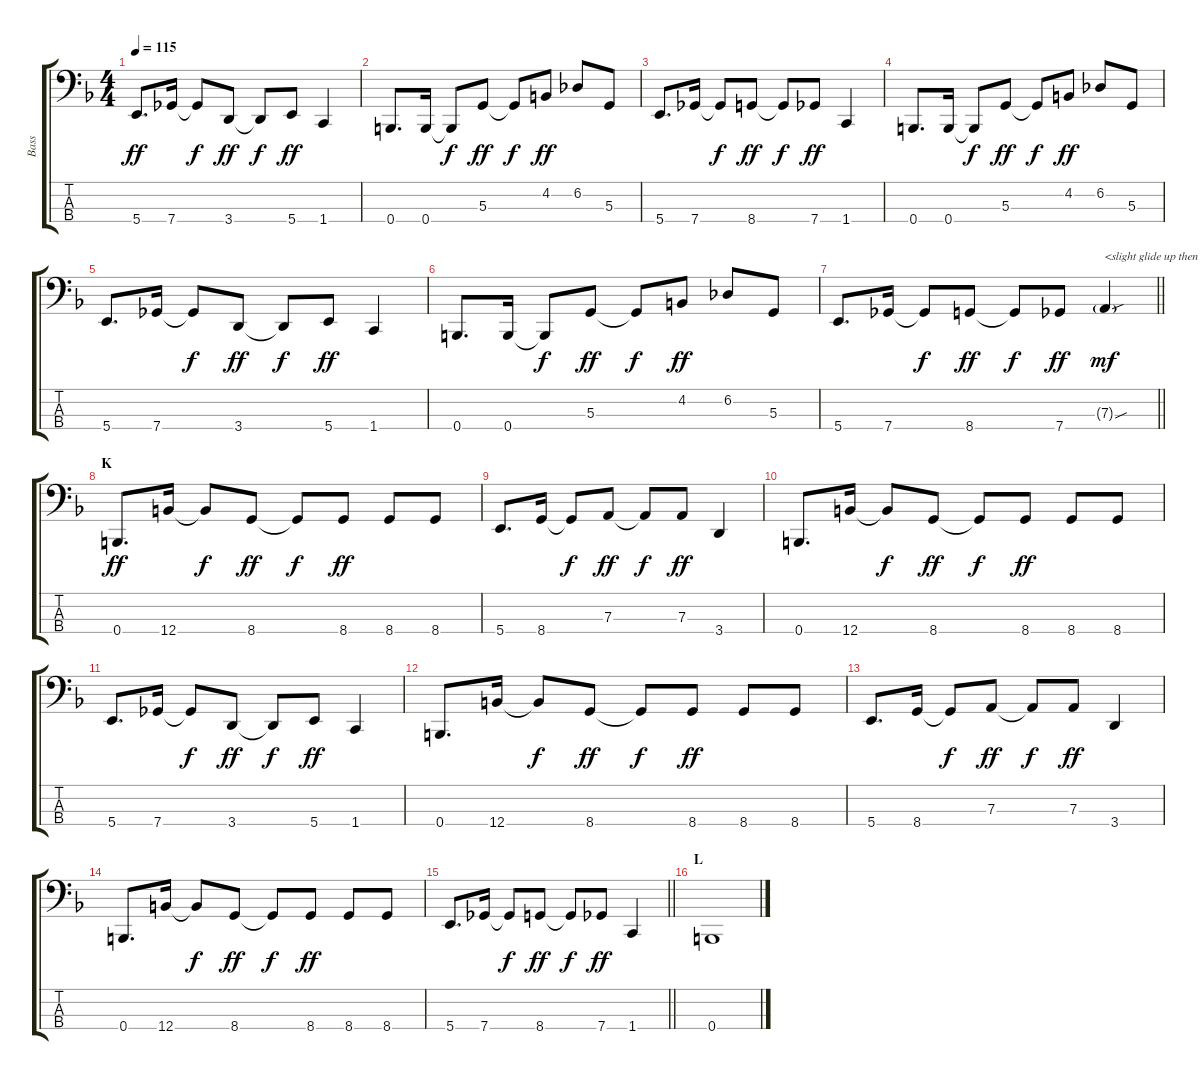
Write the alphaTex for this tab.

\track ("Bass" "Bass") {instrument electricbasspick}
\staff {score tabs}
\tuning (C2 G1 D1 B0) {hide}
\ts (4 4)
\tempo 115
\clef f4
\ks f
5.4.8{d dy ff} 7.4.16 7.4{t}.8{dy f} 3.4.8{dy ff} 3.4{t}.8{dy f} 5.4.8{dy ff} 1.4.4 |
0.4.8{d} 0.4.16 0.4{t}.8{dy f} 5.3.8{dy ff} 5.3{t}.8{dy f} 4.2.8{dy ff} 6.2.8 5.3.8 |
5.4.8{d} 7.4.16 7.4{t}.8{dy f} 8.4.8{dy ff} 8.4{t}.8{dy f} 7.4.8{dy ff} 1.4.4 |
0.4.8{d} 0.4.16 0.4{t}.8{dy f} 5.3.8{dy ff} 5.3{t}.8{dy f} 4.2.8{dy ff} 6.2.8 5.3.8 |
5.4.8{d} 7.4.16 7.4{t}.8{dy f} 3.4.8{dy ff} 3.4{t}.8{dy f} 5.4.8{dy ff} 1.4.4 |
0.4.8{d} 0.4.16 0.4{t}.8{dy f} 5.3.8{dy ff} 5.3{t}.8{dy f} 4.2.8{dy ff} 6.2.8 5.3.8 |
\barLineRight lightlight
5.4.8{d} 7.4.16 7.4{t}.8{dy f} 8.4.8{dy ff} 8.4{t}.8{dy f} 7.4.8{dy ff} 7.3{sou g}.4{txt "<slight glide up then down>" dy mf} |
\section ("" "K")
0.4.8{d dy ff} 12.4.16 12.4{t}.8{dy f} 8.4.8{dy ff} 8.4{t}.8{dy f} 8.4.8{dy ff} 8.4.8 8.4.8 |
5.4.8{d} 8.4.16 8.4{t}.8{dy f} 7.3.8{dy ff} 7.3{t}.8{dy f} 7.3.8{dy ff} 3.4.4 |
0.4.8{d} 12.4.16 12.4{t}.8{dy f} 8.4.8{dy ff} 8.4{t}.8{dy f} 8.4.8{dy ff} 8.4.8 8.4.8 |
5.4.8{d} 7.4.16 7.4{t}.8{dy f} 3.4.8{dy ff} 3.4{t}.8{dy f} 5.4.8{dy ff} 1.4.4 |
0.4.8{d} 12.4.16 12.4{t}.8{dy f} 8.4.8{dy ff} 8.4{t}.8{dy f} 8.4.8{dy ff} 8.4.8 8.4.8 |
5.4.8{d} 8.4.16 8.4{t}.8{dy f} 7.3.8{dy ff} 7.3{t}.8{dy f} 7.3.8{dy ff} 3.4.4 |
0.4.8{d} 12.4.16 12.4{t}.8{dy f} 8.4.8{dy ff} 8.4{t}.8{dy f} 8.4.8{dy ff} 8.4.8 8.4.8 |
\barLineRight lightlight
5.4.8{d} 7.4.16 7.4{t}.8{dy f} 8.4.8{dy ff} 8.4{t}.8{dy f} 7.4.8{dy ff} 1.4.4 |
\section ("" "L")
0.4.1
